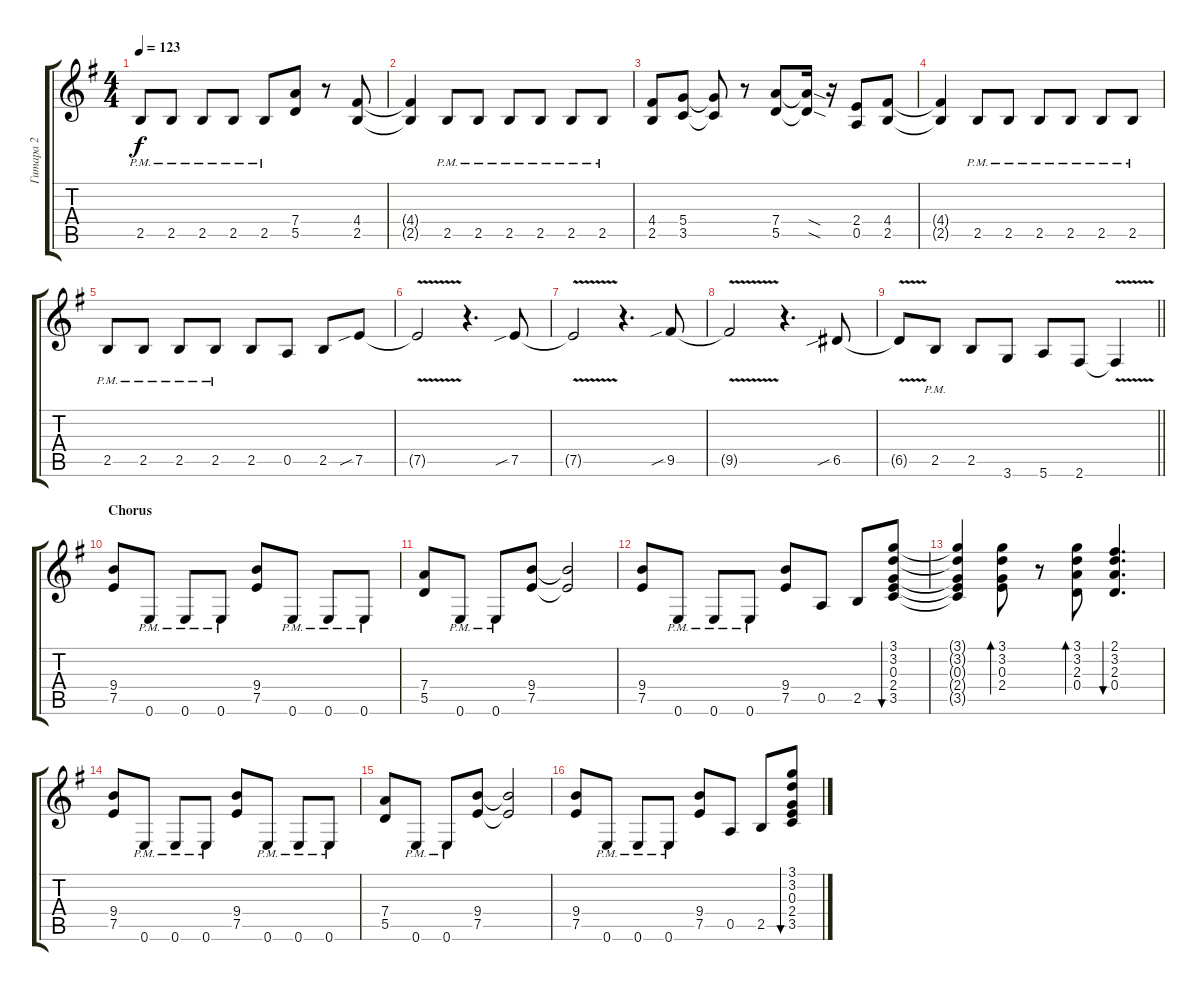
\track ("Гитара 2" "Гитара 2") {instrument distortionguitar}
\staff {score tabs}
\tuning (E4 B3 G3 D3 A2 E2) {hide}
\ts (4 4)
\tempo 123
\clef g2
\ks eminor
2.5{pm}.8{dy f} 2.5{pm}.8 2.5{pm}.8 2.5{pm}.8 2.5{pm}.8 (7.4 5.5).8 r.8 (4.4 2.5).8 |
(4.4{t} 2.5{t}).4 2.5{pm}.8 2.5{pm}.8 2.5{pm}.8 2.5{pm}.8 2.5{pm}.8 2.5{pm}.8 |
(4.4 2.5).8 (5.4 3.5).8 (5.4{t} 3.5{t}).8 r.8 (7.4 5.5).8 (7.4{sod t} 5.5{sod t}).16 r.16 (2.4 0.5).8 (4.4 2.5).8 |
(4.4{t} 2.5{t}).4 2.5{pm}.8 2.5{pm}.8 2.5{pm}.8 2.5{pm}.8 2.5{pm}.8 2.5{pm}.8 |
2.5{pm}.8 2.5{pm}.8 2.5{pm}.8 2.5{pm}.8 2.5.8 0.5.8 2.5.8 7.5{sib}.8 |
7.5{v t}.2 r.4{d} 7.5{sib}.8 |
7.5{v t}.2 r.4{d} 9.5{sib}.8 |
9.5{v t}.2 r.4{d} 6.5{sib}.8 |
\barLineRight lightlight
6.5{v t}.8 2.5{pm}.8 2.5.8 3.6.8 5.6.8 2.6.8 2.6{v t}.4 |
\section ("" "Chorus")
(9.4 7.5).8 0.6{pm}.8 0.6{pm}.8 0.6{pm}.8 (9.4 7.5).8 0.6{pm}.8 0.6{pm}.8 0.6{pm}.8 |
(7.4 5.5).8 0.6{pm}.8 0.6{pm}.8 (9.4 7.5).8 (9.4{t} 7.5{t}).2 |
(9.4 7.5).8 0.6{pm}.8 0.6{pm}.8 0.6{pm}.8 (9.4 7.5).8 0.5.8 2.5.8 (3.1 3.2 0.3 2.4 3.5).8{bu 120} |
(3.1{t} 3.2{t} 0.3{t} 2.4{t} 3.5{t}).4 (3.1 3.2 0.3 2.4).8{bd 120} r.8 (3.1 3.2 2.3 0.4).8{bd 120} (2.1 3.2 2.3 0.4).4{d bu 120} |
(9.4 7.5).8 0.6{pm}.8 0.6{pm}.8 0.6{pm}.8 (9.4 7.5).8 0.6{pm}.8 0.6{pm}.8 0.6{pm}.8 |
(7.4 5.5).8 0.6{pm}.8 0.6{pm}.8 (9.4 7.5).8 (9.4{t} 7.5{t}).2 |
(9.4 7.5).8 0.6{pm}.8 0.6{pm}.8 0.6{pm}.8 (9.4 7.5).8 0.5.8 2.5.8 (3.1 3.2 0.3 2.4 3.5).8{bu 120}
